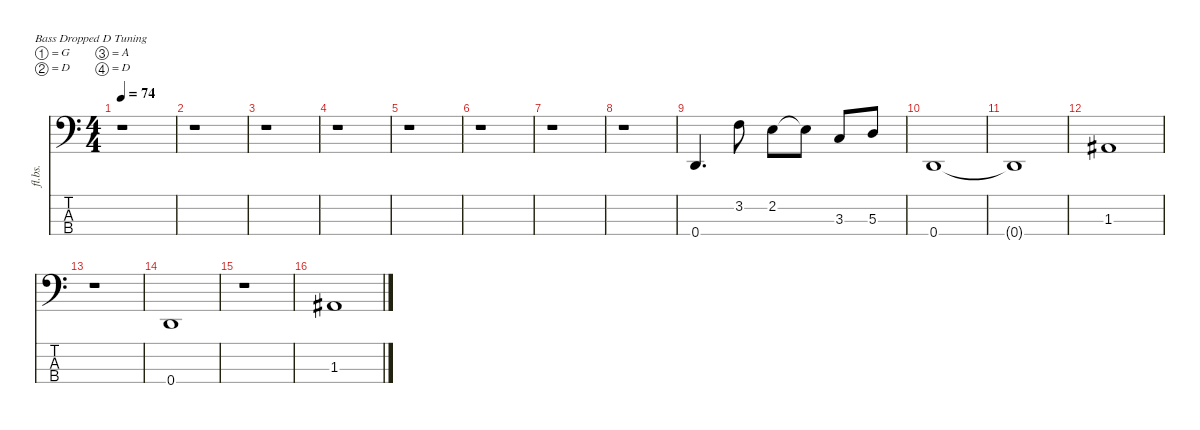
\defaultSystemsLayout 4
\hideDynamics
\bracketExtendMode nobrackets
\otherSystemsTrackNameOrientation horizontal
\track ("Bass" "fl.bs.") {instrument fretlessbass}
\staff {score tabs}
\tuning (G2 D2 A1 D1)
\ts (4 4)
\tempo 74
\clef f4
\ks c
r.1{dy f instrument fretlessbass} |
r.1 |
r.1 |
r.1 |
r.1 |
r.1 |
r.1 |
r.1 |
0.4.4{d} 3.2.8 2.2.8 2.2{t}.8 3.3.8 5.3.8 |
0.4.1 |
0.4{t}.1 |
1.3{acc #}.1 |
r.1 |
0.4.1 |
r.1 |
1.3{acc #}.1
